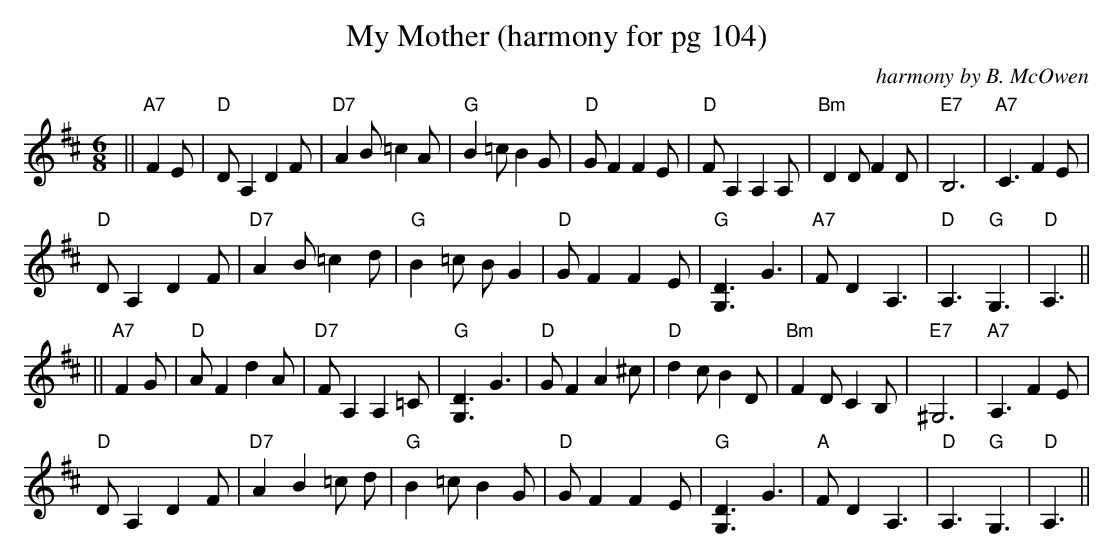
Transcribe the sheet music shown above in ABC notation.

X:1
T:My Mother (harmony for pg 104)
M:6/8
L:1/8
C:harmony by B. McOwen
K:D
||"A7"F2 E|"D"D A,2 D2 F|"D7"A2 B =c2 A|"G"B2 =c B2 G|"D"G F2 F2 E|"D"F A,2 A,2 A,|\
"Bm"D2 D F2 D|"E7"B,6|"A7"C3 F2 E|
"D"D A,2 D2 F|"D7"A2 B =c2 d|"G"B2 =c B G2|"D"G F2 F2 E|"G"[G,3D3] G3|"A7"F D2 A,3|\
"D"A,3 "G"G,3|"D"A,3||
||"A7"F2 G|"D"A F2 d2 A|"D7"F A,2 A,2 =C|"G"[G,3D3] G3|"D"G F2 A2 ^c|"D"d2 c B2 D|\
"Bm"F2 D C2 B,|"E7"^G,6|"A7"A,3 F2 E|
"D"D A,2 D2 F|"D7"A2 B2 =c d|"G"B2 =c B2 G|"D"G F2 F2 E|"G"[G,3D3] G3|"A"F D2 A,3|\
"D"A,3 "G"G,3|"D"A,3||
